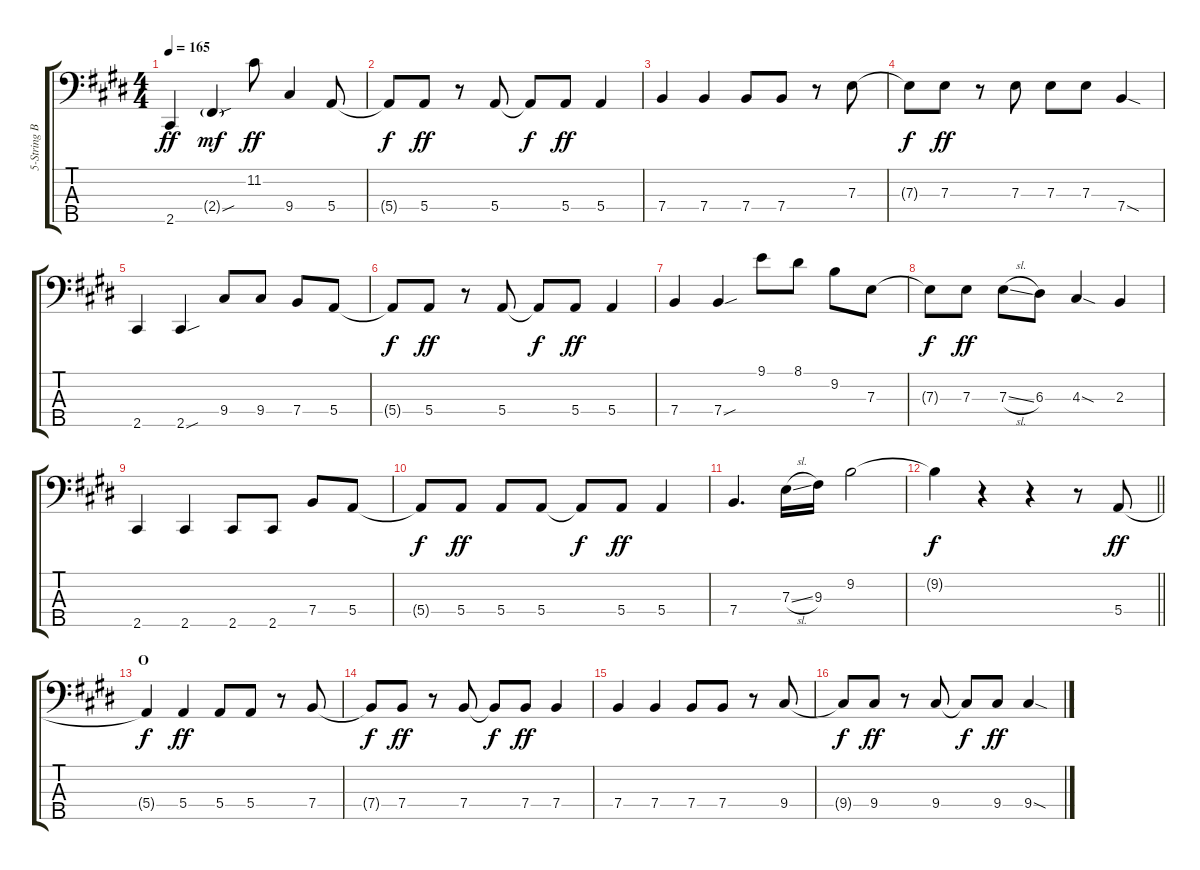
\track ("5-String Bass" "5-String B") {instrument electricbasspick}
\staff {score tabs}
\tuning (G2 D2 A1 E1 B0) {hide}
\ts (4 4)
\tempo 165
\clef f4
\ks e
2.5.4{dy ff} 2.4{sou g}.4{dy mf} 11.2.8{dy ff} 9.4.4 5.4.8 |
5.4{t}.8{dy f} 5.4.8{dy ff} r.8 5.4.8 5.4{t}.8{dy f} 5.4.8{dy ff} 5.4.4 |
7.4.4 7.4.4 7.4.8 7.4.8 r.8 7.3.8 |
7.3{t}.8{dy f} 7.3.8{dy ff} r.8 7.3.8 7.3.8 7.3.8 7.4{sod}.4 |
2.5.4 2.5{sou}.4 9.4.8 9.4.8 7.4.8 5.4.8 |
5.4{t}.8{dy f} 5.4.8{dy ff} r.8 5.4.8 5.4{t}.8{dy f} 5.4.8{dy ff} 5.4.4 |
7.4.4 7.4{sou}.4 9.1.8 8.1.8 9.2.8 7.3.8 |
7.3{t}.8{dy f} 7.3.8{dy ff} 7.3{sl}.8 6.3.8 4.3{sod}.4 2.3.4 |
2.5.4 2.5.4 2.5.8 2.5.8 7.4.8 5.4.8 |
5.4{t}.8{dy f} 5.4.8{dy ff} 5.4.8 5.4.8 5.4{t}.8{dy f} 5.4.8{dy ff} 5.4.4 |
7.4.4{d} 7.3{sl}.16 9.3.16 9.2.2 |
\barLineRight lightlight
9.2{t}.4{dy f} r.4 r.4 r.8 5.4.8{dy ff} |
\section ("" "O")
5.4{t}.4{dy f} 5.4.4{dy ff} 5.4.8 5.4.8 r.8 7.4.8 |
7.4{t}.8{dy f} 7.4.8{dy ff} r.8 7.4.8 7.4{t}.8{dy f} 7.4.8{dy ff} 7.4.4 |
7.4.4 7.4.4 7.4.8 7.4.8 r.8 9.4.8 |
9.4{t}.8{dy f} 9.4.8{dy ff} r.8 9.4.8 9.4{t}.8{dy f} 9.4.8{dy ff} 9.4{sod}.4
